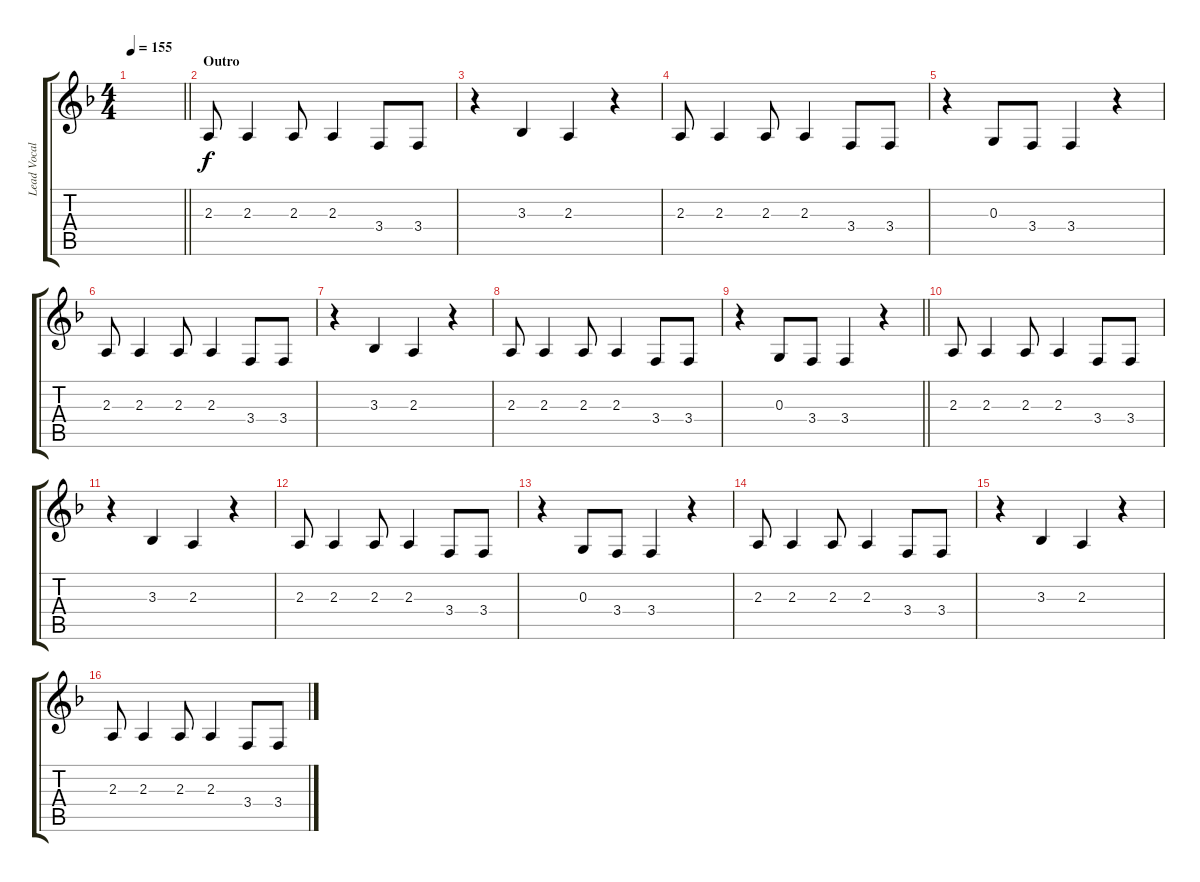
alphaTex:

\track ("Lead Vocals" "Lead Vocal") {instrument lead2sawtooth}
\staff {score tabs}
\tuning (E4 B3 G3 D3 A2 E2) {hide}
\ts (4 4)
\tempo 155
\clef g2
\barLineRight lightlight
\ks f
|
\section ("" "Outro")
2.3.8 2.3.4 2.3.8 2.3.4 3.4.8 3.4.8 |
r.4 3.3.4 2.3.4 r.4 |
2.3.8 2.3.4 2.3.8 2.3.4 3.4.8 3.4.8 |
r.4 0.3.8 3.4.8 3.4.4 r.4 |
2.3.8 2.3.4 2.3.8 2.3.4 3.4.8 3.4.8 |
r.4 3.3.4 2.3.4 r.4 |
2.3.8 2.3.4 2.3.8 2.3.4 3.4.8 3.4.8 |
\barLineRight lightlight
r.4 0.3.8 3.4.8 3.4.4 r.4 |
2.3.8 2.3.4 2.3.8 2.3.4 3.4.8 3.4.8 |
r.4 3.3.4 2.3.4 r.4 |
2.3.8 2.3.4 2.3.8 2.3.4 3.4.8 3.4.8 |
r.4 0.3.8 3.4.8 3.4.4 r.4 |
2.3.8 2.3.4 2.3.8 2.3.4 3.4.8 3.4.8 |
r.4 3.3.4 2.3.4 r.4 |
2.3.8 2.3.4 2.3.8 2.3.4 3.4.8 3.4.8
